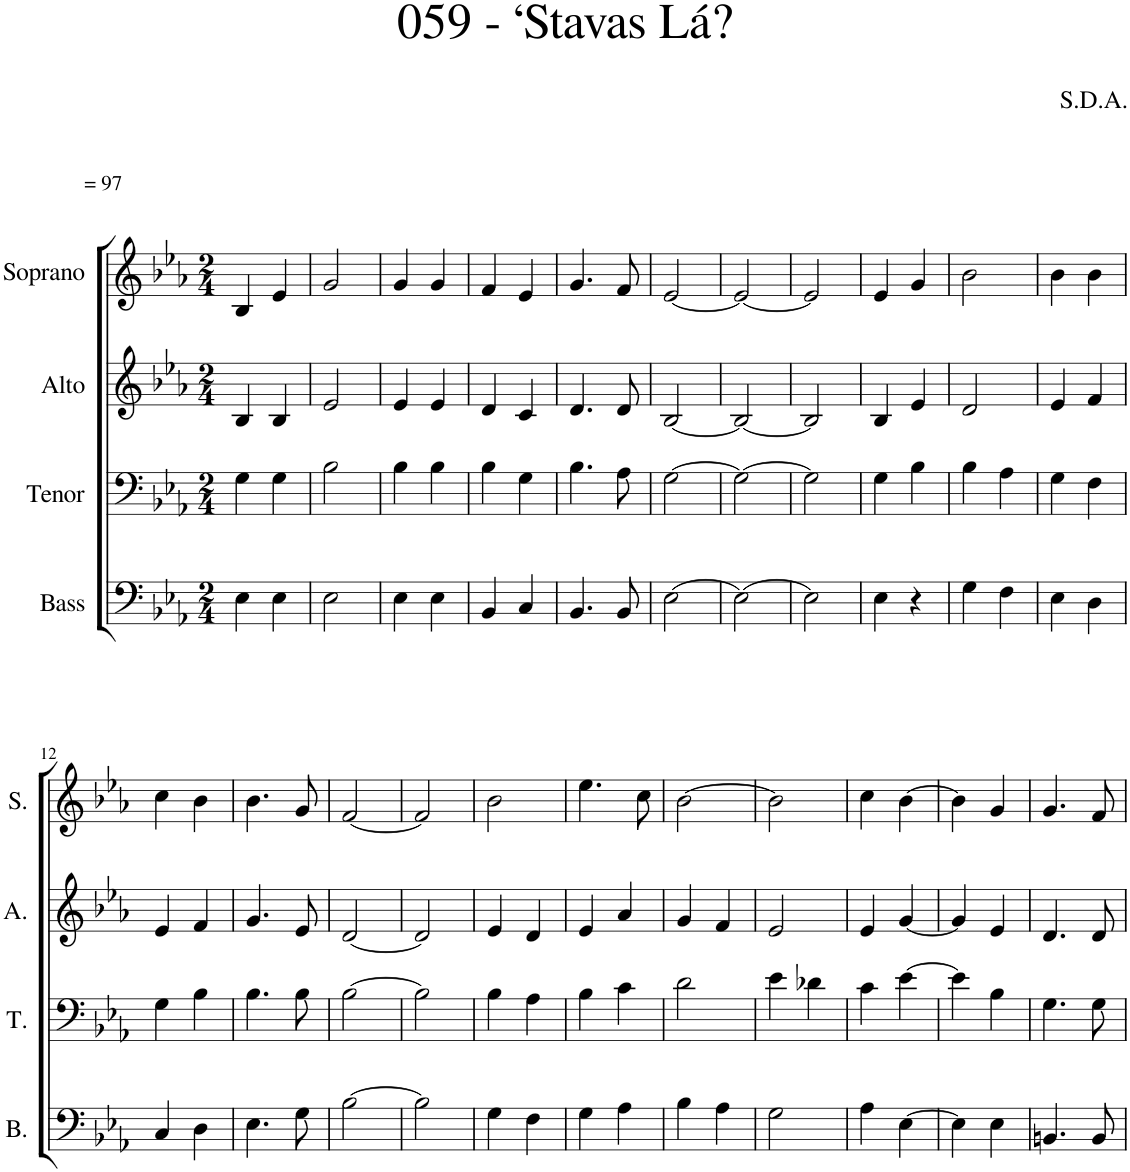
**kern	**kern	**kern	**kern
*part4	*part3	*part2	*part1
*staff4	*staff3	*staff2	*staff1
*I"Bass	*I"Tenor	*I"Alto	*I"Soprano
*I'B.	*I'T.	*I'A.	*I'S.
*clefF4	*clefF4	*clefG2	*clefG2
*k[b-e-a-]	*k[b-e-a-]	*k[b-e-a-]	*k[b-e-a-]
*M2/4	*M2/4	*M2/4	*M2/4
=1	=1	=1	=1
!	!	!	!LO:TX:a:t== 97
4E-\	4G\	4B-/	4B-/
4E-\	4G\	4B-/	4e-/
=2	=2	=2	=2
2E-\	2B-\	2e-/	2g/
=3	=3	=3	=3
4E-\	4B-\	4e-/	4g/
4E-\	4B-\	4e-/	4g/
=4	=4	=4	=4
4BB-/	4B-\	4d/	4f/
4C/	4G\	4c/	4e-/
=5	=5	=5	=5
4.BB-/	4.B-\	4.d/	4.g/
8BB-/	8A-\	8d/	8f/
=6	=6	=6	=6
[2E-\	[2G\	[2B-/	[2e-/
=7	=7	=7	=7
2E-\_	2G\_	2B-/_	2e-/_
=8	=8	=8	=8
2E-\]	2G\]	2B-/]	2e-/]
=9	=9	=9	=9
4E-\	4G\	4B-/	4e-/
4r	4B-\	4e-/	4g/
=10	=10	=10	=10
4G\	4B-\	2d/	2b-\
4F\	4A-\	.	.
=11	=11	=11	=11
4E-\	4G\	4e-/	4b-\
4D\	4F\	4f/	4b-\
!!LO:LB:g=z
=12	=12	=12	=12
4C/	4G\	4e-/	4cc\
4D\	4B-\	4f/	4b-\
=13	=13	=13	=13
4.E-\	4.B-\	4.g/	4.b-\
8G\	8B-\	8e-/	8g/
=14	=14	=14	=14
[2B-\	[2B-\	[2d/	[2f/
=15	=15	=15	=15
2B-\]	2B-\]	2d/]	2f/]
=16	=16	=16	=16
4G\	4B-\	4e-/	2b-\
4F\	4A-\	4d/	.
=17	=17	=17	=17
4G\	4B-\	4e-/	4.ee-\
4A-\	4c\	4a-/	.
.	.	.	8cc\
=18	=18	=18	=18
4B-\	2d\	4g/	[2b-\
4A-\	.	4f/	.
=19	=19	=19	=19
2G\	4e-\	2e-/	2b-\]
.	4d-X\	.	.
=20	=20	=20	=20
4A-\	4c\	4e-/	4cc\
[4E-\	[4e-\	[4g/	[4b-\
=21	=21	=21	=21
4E-\]	4e-\]	4g/]	4b-\]
4E-\	4B-\	4e-/	4g/
=22	=22	=22	=22
4.BBn/	4.G\	4.d/	4.g/
8BB/	8G\	8d/	8f/
=	=	=	=
*-	*-	*-	*-
